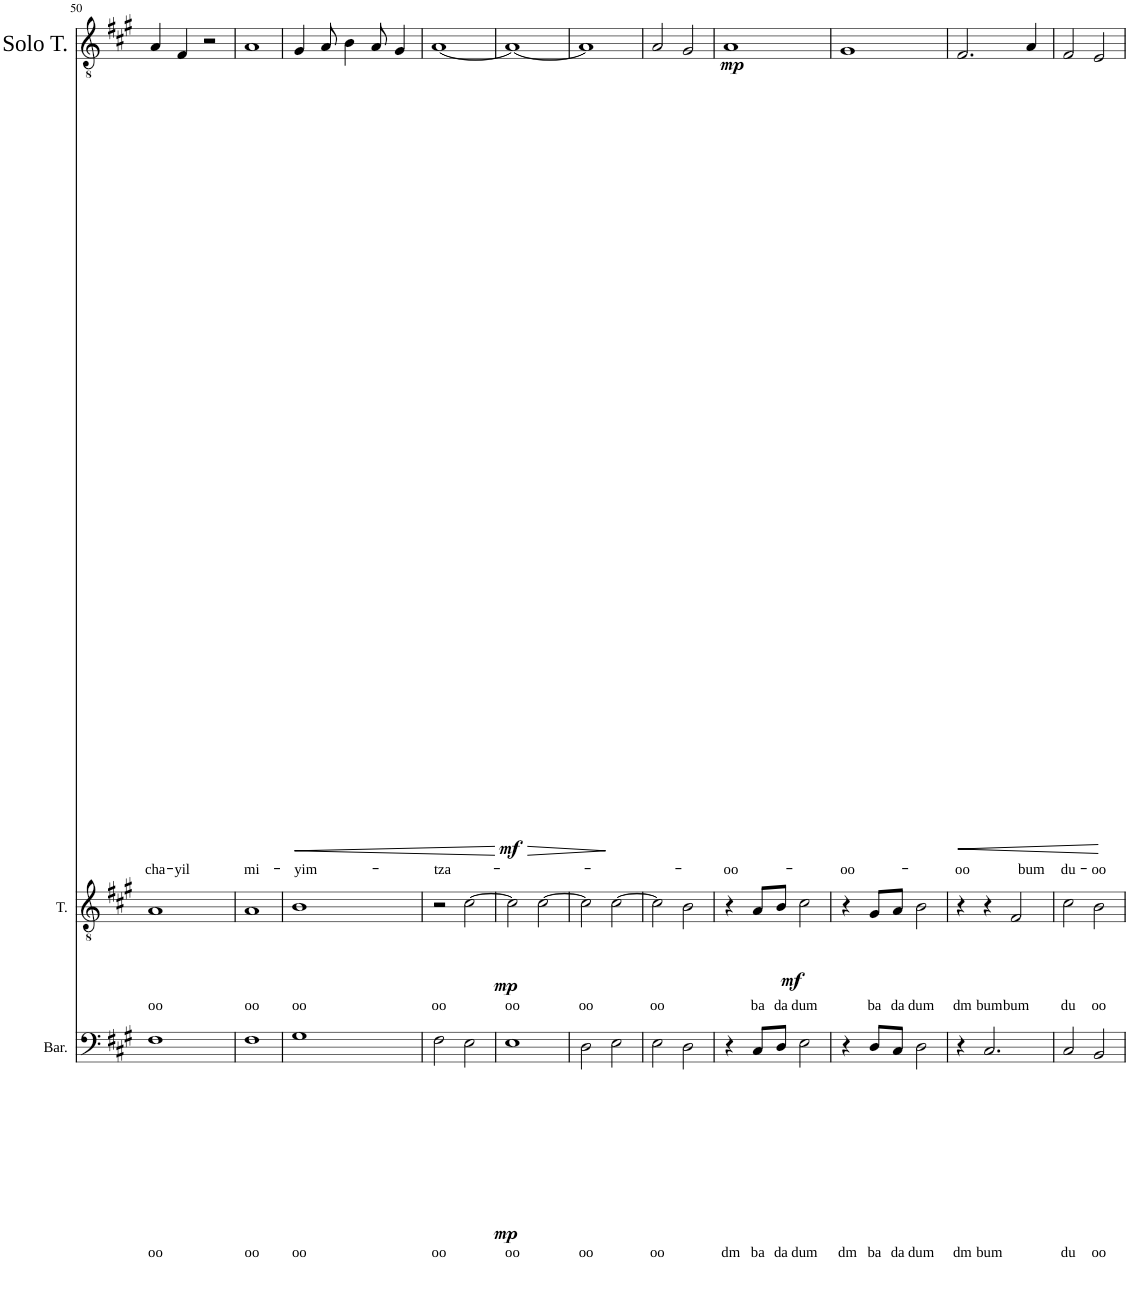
**kern	**text	**dynam	**kern	**text	**dynam	**kern	**text	**dynam
*part3	*part3	*part3	*part2	*part2	*part2	*part1	*part1	*part1
*staff3	*staff3	*staff3	*staff2	*staff2	*staff2	*staff1	*staff1	*staff1
*I"Baritone	*	*	*I"Tenor	*	*	*I"Solo Tenor	*	*
*I'Bar.	*	*	*I'T.	*	*	*I'Solo T.	*	*
!!LO:PB:g=z
*clefF4	*	*	*clefGv2	*	*	*clefGv2	*	*
*k[f#c#g#]	*	*	*k[f#c#g#]	*	*	*k[f#c#g#]	*	*
=50	=50	=50	=50	=50	=50	=50	=50	=50
!	!LO:LY:b	!	!	!LO:LY:b	!	!	!LO:LY:b	!
1F#	oo	.	1A	oo	.	4A/	cha-	.
!	!	!	!	!	!	!	!LO:LY:b	!
.	.	.	.	.	.	4F#/	-yil	.
.	.	.	.	.	.	2r	.	.
=51	=51	=51	=51	=51	=51	=51	=51	=51
!	!LO:LY:b	!	!	!LO:LY:b	!	!	!LO:LY:b	!
1F#	oo	.	1A	oo	.	1A	mi-	.
=52	=52	=52	=52	=52	=52	=52	=52	=52
!	!LO:LY:b	!	!	!LO:LY:b	!	!	!LO:LY:b	!LO:HP:b
1G#	oo	.	1B	oo	.	4G#/	yim-	<
.	.	.	.	.	.	8A/	.	.
.	.	.	.	.	.	4B\	.	.
.	.	.	.	.	.	8A/	.	.
.	.	.	.	.	.	4G#/	.	.
.	.	.	.	.	.	.	.	[
=53	=53	=53	=53	=53	=53	=53	=53	=53
!	!LO:LY:b	!LO:DY:b	!	!LO:LY:b	!LO:DY:b	!	!LO:LY:b	!LO:HP:b
!	!	!	!	!	!	!	!	!LO:DY:n=1:b
2F#\	oo	mp	2r	oo	mp	[1A	-tza-	> mf
2E\	.	.	[2c#\	.	.	.	.	.
=54	=54	=54	=54	=54	=54	=54	=54	=54
!	!LO:LY:b	!	!	!LO:LY:b	!	!	!	!
1E	oo	.	2c#\]	oo	.	1A_	.	.
.	.	.	[2c#\	.	.	.	.	.
=55	=55	=55	=55	=55	=55	=55	=55	=55
!	!LO:LY:b	!	!	!LO:LY:b	!	!	!	!
2D\	oo	.	2c#\]	oo	.	1A]	.	.
2E\	.	.	[2c#\	.	.	.	.	.
.	.	.	.	.	.	.	.	]
=56	=56	=56	=56	=56	=56	=56	=56	=56
!	!LO:LY:b	!	!	!LO:LY:b	!	!	!	!
2E\	oo	.	2c#\]	oo	.	2A/	.	.
2D\	.	.	2B\	.	.	2G#/	.	.
=57	=57	=57	=57	=57	=57	=57	=57	=57
!	!LO:LY:b	!	!	!	!	!	!LO:LY:b	!LO:DY:b
4r	dm	.	4r	.	.	1A	oo-	mp
!	!LO:LY:b	!	!	!LO:LY:b	!LO:DY:b	!	!	!
8C#/L	ba	.	8A/L	ba	mf	.	.	.
!	!LO:LY:b	!	!	!LO:LY:b	!	!	!	!
8D/J	da	.	8B/J	da	.	.	.	.
!	!LO:LY:b	!	!	!LO:LY:b	!	!	!	!
2E\	dum	.	2c#\	dum	.	.	.	.
=58	=58	=58	=58	=58	=58	=58	=58	=58
!	!LO:LY:b	!	!	!	!	!	!LO:LY:b	!
4r	dm	.	4r	.	.	1G#	-oo-	.
!	!LO:LY:b	!	!	!LO:LY:b	!	!	!	!
8D/L	ba	.	8G#/L	ba	.	.	.	.
!	!LO:LY:b	!	!	!LO:LY:b	!	!	!	!
8C#/J	da	.	8A/J	da	.	.	.	.
!	!LO:LY:b	!	!	!LO:LY:b	!	!	!	!
2D\	dum	.	2B\	dum	.	.	.	.
=59	=59	=59	=59	=59	=59	=59	=59	=59
!	!LO:LY:b	!	!	!LO:LY:b	!	!	!LO:LY:b	!LO:HP:b
4r	dm	.	4r	dm	.	2.F#/	-oo	<
!	!LO:LY:b	!	!	!LO:LY:b	!	!	!	!
2.C#/	bum	.	4r	bum	.	.	.	.
!	!	!	!	!LO:LY:b	!	!	!	!
.	.	.	2F#/	bum	.	.	.	.
!	!	!	!	!	!	!	!LO:LY:b	!
.	.	.	.	.	.	4A/	bum	.
=60	=60	=60	=60	=60	=60	=60	=60	=60
!	!LO:LY:b	!	!	!LO:LY:b	!	!	!LO:LY:b	!
2C#/	du	.	2c#\	du	.	2F#/	-du-	.
!	!LO:LY:b	!	!	!LO:LY:b	!	!	!LO:LY:b	!
2BB/	oo	.	2B\	oo	.	2E/	-oo	.
.	.	.	.	.	.	.	.	[
=	=	=	=	=	=	=	=	=
*-	*-	*-	*-	*-	*-	*-	*-	*-
